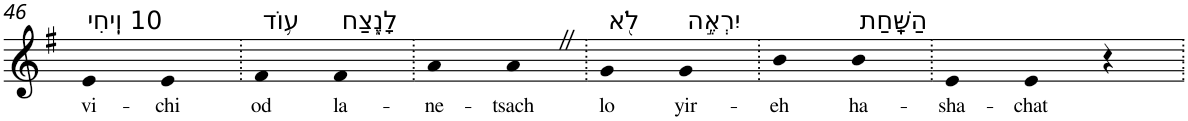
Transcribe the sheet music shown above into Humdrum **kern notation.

**kern	**text
*part1	*part1
*staff1	*staff1
*I"Piano	*
*I'Pno	*
!!LO:PB:g=z
*clefG2	*
*k[f#]	*
*G:	*
=46	=46
!LO:TX:a:t=10 וִֽיחִי	!
!	!LO:LY:b
4e	vi-
!	!LO:LY:b
4e	-chi
=47.	=47.
!LO:TX:a:t=ע֥וֹד	!
!	!LO:LY:b
4f#	od
!LO:TX:a:t=לָנֶ֑צַח	!
!	!LO:LY:b
4f#	la-
=48.	=48.
!	!LO:LY:b
4a	-ne-
!	!LO:LY:b
4aZ	-tsach
=49.	=49.
!LO:TX:a:t=לֹ֖א	!
!	!LO:LY:b
4g	lo
!LO:TX:a:t=יִרְאֶ֣ה	!
!	!LO:LY:b
4g	yir-
=50.	=50.
!	!LO:LY:b
4b	-eh
!LO:TX:a:t=הַשָּֽׁחַת	!
!	!LO:LY:b
4b	ha-
=51.	=51.
!	!LO:LY:b
4e	-sha-
!	!LO:LY:b
4e	-chat
4r	.
=.	=.
*-	*-
